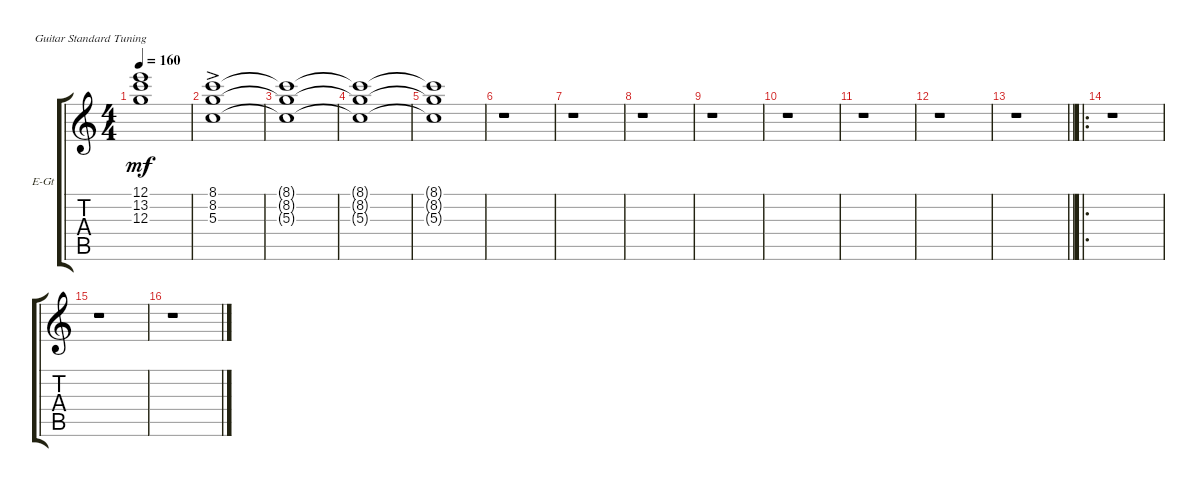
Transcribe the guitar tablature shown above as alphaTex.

\defaultSystemsLayout 4
\bracketExtendMode groupsimilarinstruments
\firstSystemTrackNameOrientation horizontal
\otherSystemsTrackNameOrientation horizontal
\track ("Guitar 5" "E-Gt") {instrument distortionguitar}
\staff {score tabs}
\tuning (E4 B3 G3 D3 A2 E2)
\ts (4 4)
\tempo 160
\clef g2
\ks c
(12.3{t} 13.2{t} 12.1{t}).1{dy mf} |
(8.1{ac} 8.2{ac} 5.3{ac}).1 |
(5.3{t} 8.2{t} 8.1{t}).1 |
(5.3{t} 8.2{t} 8.1{t}).1 |
(5.3{t} 8.2{t} 8.1{t}).1 |
r.1 |
r.1 |
r.1 |
r.1 |
r.1 |
r.1 |
r.1 |
\barLineRight lightlight
r.1 |
\ro
r.1 |
r.1 |
r.1
